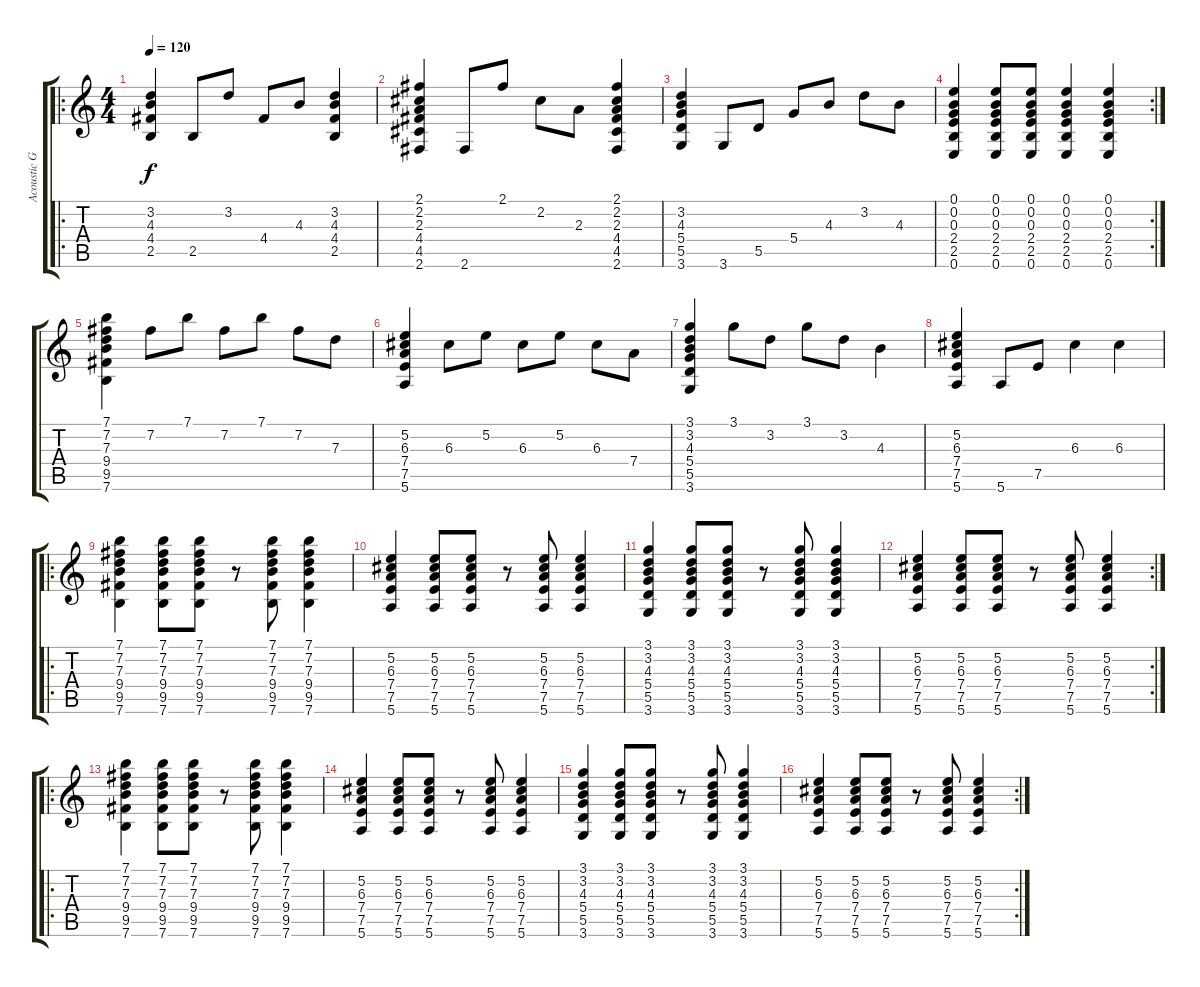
\track ("Acoustic Guitar" "Acoustic G") {instrument acousticguitarsteel}
\staff {score tabs}
\tuning (E4 B3 G3 D3 A2 E2) {hide}
\ro
\ts (4 4)
\tempo 120
\clef g2
\ks c
(3.2 4.3 4.4 2.5).4{dy f instrument acousticguitarsteel} 2.5.8 3.2.8 4.4.8 4.3.8 (3.2 4.3 4.4 2.5).4 |
(2.1 2.2 2.3 4.4 4.5 2.6).4 2.6.8 2.1.8 2.2.8 2.3.8 (2.1 2.2 2.3 4.4 4.5 2.6).4 |
(3.2 4.3 5.4 5.5 3.6).4 3.6.8 5.5.8 5.4.8 4.3.8 3.2.8 4.3.8 |
\rc 2
(0.1 0.2 0.3 2.4 2.5 0.6).4 (0.1 0.2 0.3 2.4 2.5 0.6).8 (0.1 0.2 0.3 2.4 2.5 0.6).8 (0.1 0.2 0.3 2.4 2.5 0.6).4 (0.1 0.2 0.3 2.4 2.5 0.6).4 |
(7.1 7.2 7.3 9.4 9.5 7.6).4 7.2.8 7.1.8 7.2.8 7.1.8 7.2.8 7.3.8 |
(5.2 6.3 7.4 7.5 5.6).4 6.3.8 5.2.8 6.3.8 5.2.8 6.3.8 7.4.8 |
(3.1 3.2 4.3 5.4 5.5 3.6).4 3.1.8 3.2.8 3.1.8 3.2.8 4.3.4 |
(5.2 6.3 7.4 7.5 5.6).4 5.6.8 7.5.8 6.3.4 6.3.4 |
\ro
(7.1 7.2 7.3 9.4 9.5 7.6).4 (7.1 7.2 7.3 9.4 9.5 7.6).8 (7.1 7.2 7.3 9.4 9.5 7.6).8 r.8 (7.1 7.2 7.3 9.4 9.5 7.6).8 (7.1 7.2 7.3 9.4 9.5 7.6).4 |
(5.2 6.3 7.4 7.5 5.6).4 (5.2 6.3 7.4 7.5 5.6).8 (5.2 6.3 7.4 7.5 5.6).8 r.8 (5.2 6.3 7.4 7.5 5.6).8 (5.2 6.3 7.4 7.5 5.6).4 |
(3.1 3.2 4.3 5.4 5.5 3.6).4 (3.1 3.2 4.3 5.4 5.5 3.6).8 (3.1 3.2 4.3 5.4 5.5 3.6).8 r.8 (3.1 3.2 4.3 5.4 5.5 3.6).8 (3.1 3.2 4.3 5.4 5.5 3.6).4 |
\rc 2
(5.2 6.3 7.4 7.5 5.6).4 (5.2 6.3 7.4 7.5 5.6).8 (5.2 6.3 7.4 7.5 5.6).8 r.8 (5.2 6.3 7.4 7.5 5.6).8 (5.2 6.3 7.4 7.5 5.6).4 |
\ro
(7.1 7.2 7.3 9.4 9.5 7.6).4 (7.1 7.2 7.3 9.4 9.5 7.6).8 (7.1 7.2 7.3 9.4 9.5 7.6).8 r.8 (7.1 7.2 7.3 9.4 9.5 7.6).8 (7.1 7.2 7.3 9.4 9.5 7.6).4 |
(5.2 6.3 7.4 7.5 5.6).4 (5.2 6.3 7.4 7.5 5.6).8 (5.2 6.3 7.4 7.5 5.6).8 r.8 (5.2 6.3 7.4 7.5 5.6).8 (5.2 6.3 7.4 7.5 5.6).4 |
(3.1 3.2 4.3 5.4 5.5 3.6).4 (3.1 3.2 4.3 5.4 5.5 3.6).8 (3.1 3.2 4.3 5.4 5.5 3.6).8 r.8 (3.1 3.2 4.3 5.4 5.5 3.6).8 (3.1 3.2 4.3 5.4 5.5 3.6).4 |
\rc 2
(5.2 6.3 7.4 7.5 5.6).4 (5.2 6.3 7.4 7.5 5.6).8 (5.2 6.3 7.4 7.5 5.6).8 r.8 (5.2 6.3 7.4 7.5 5.6).8 (5.2 6.3 7.4 7.5 5.6).4
